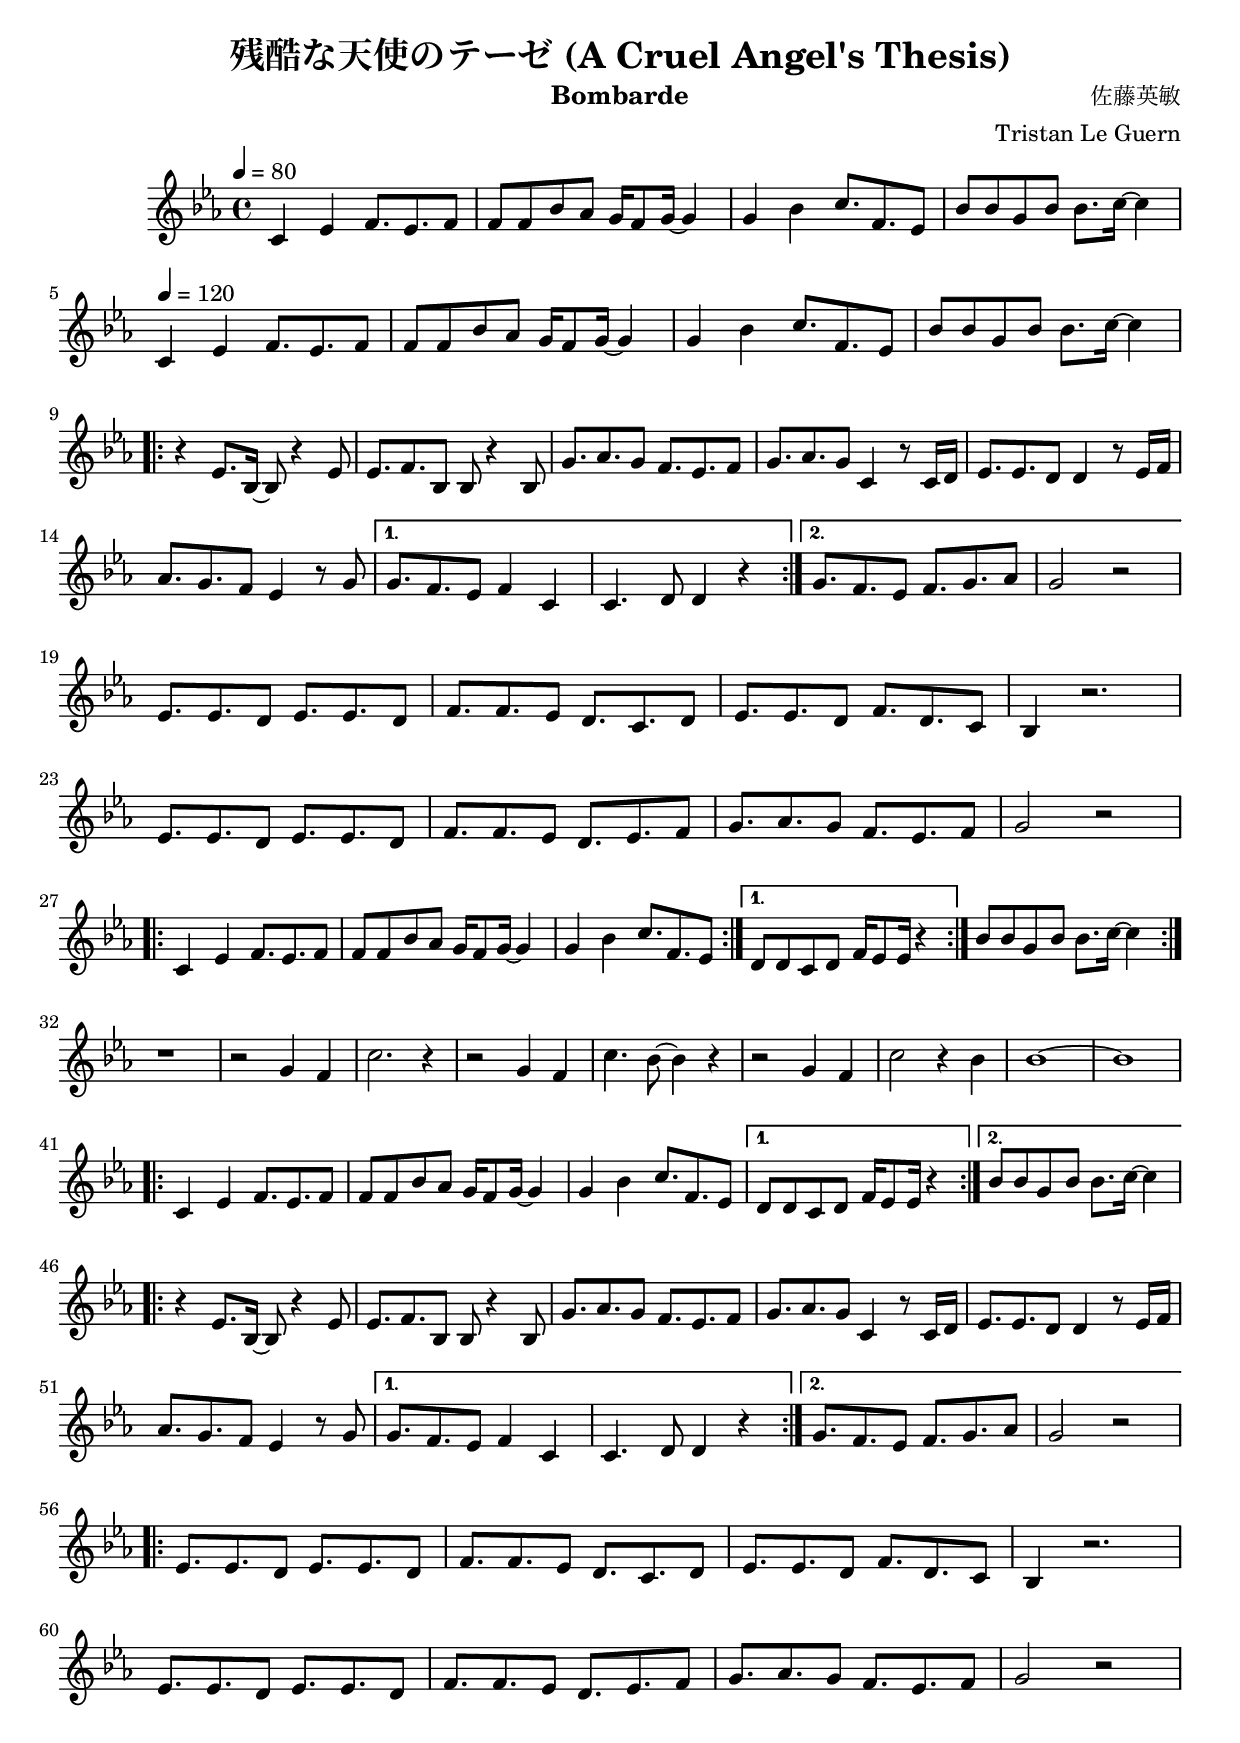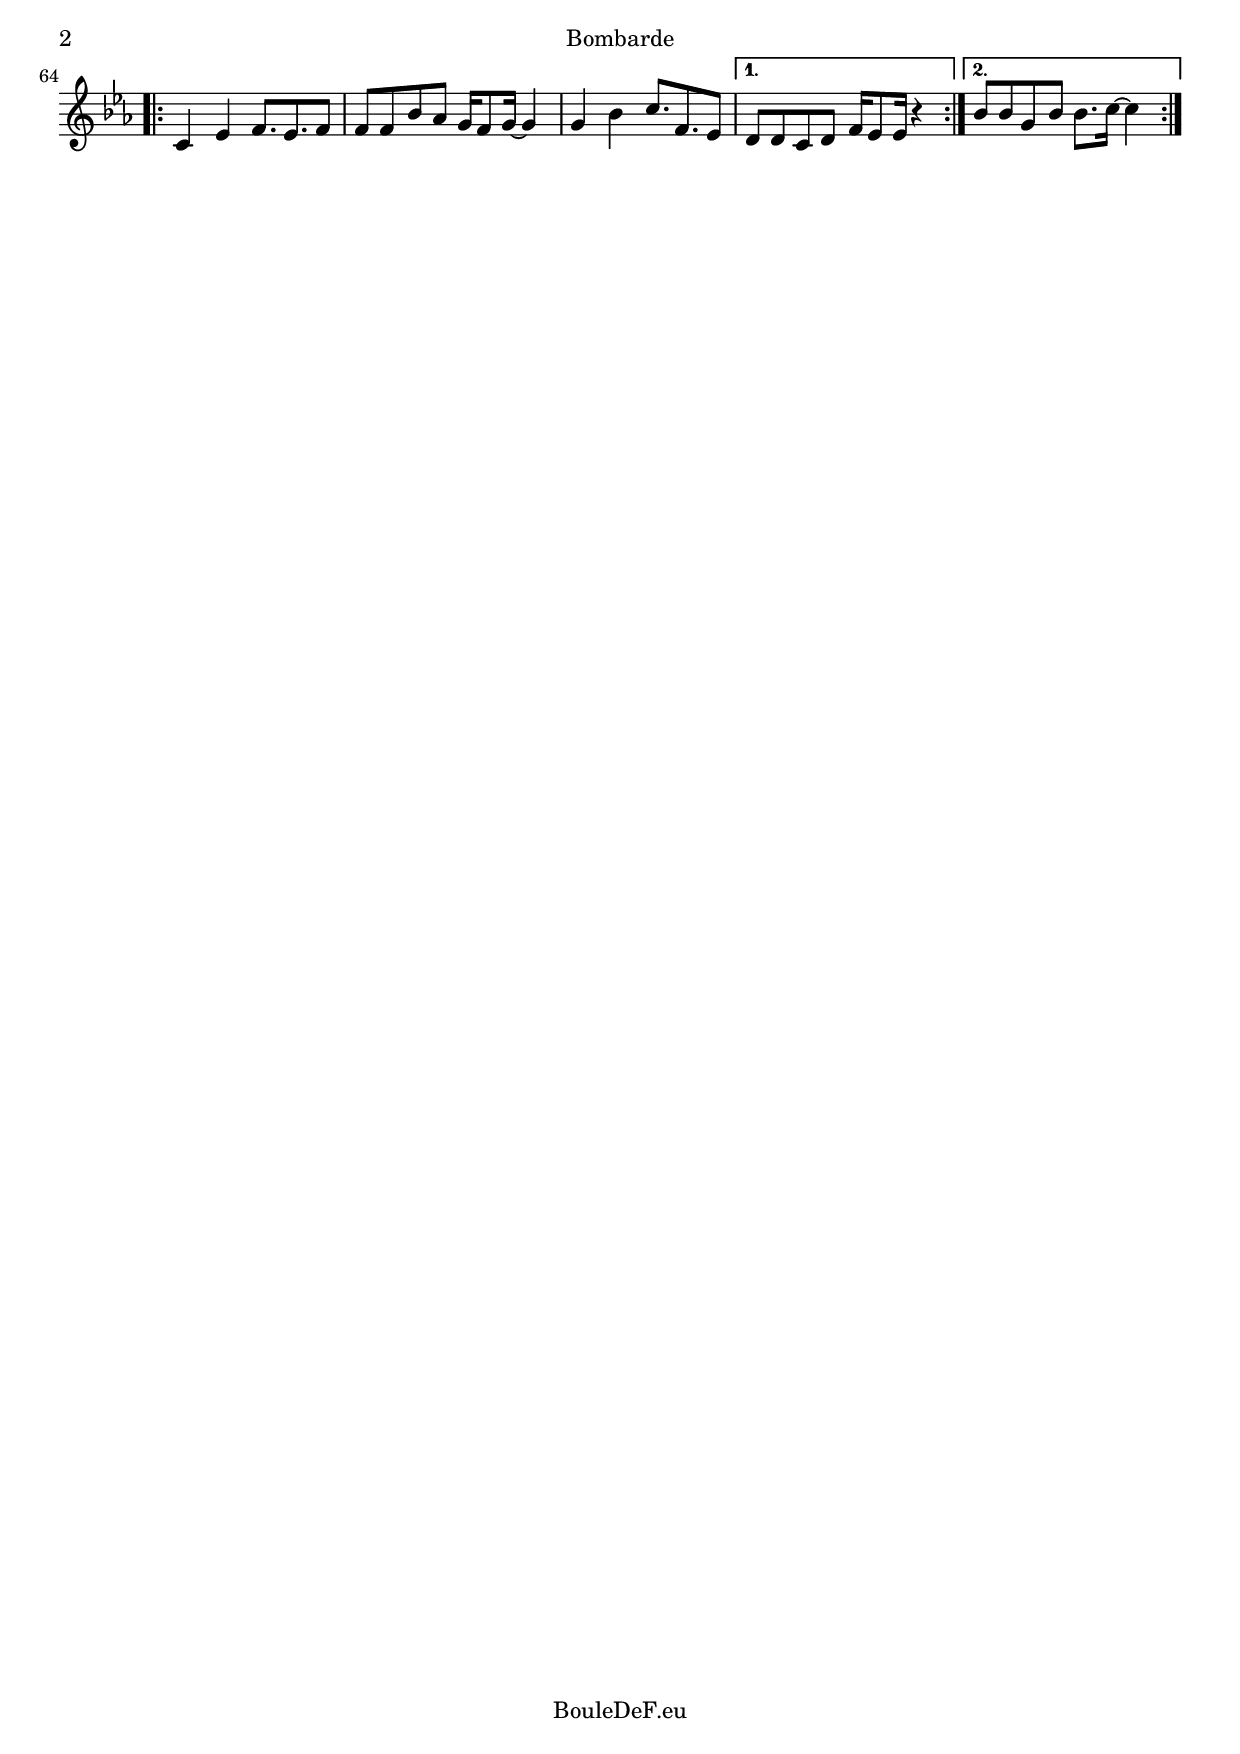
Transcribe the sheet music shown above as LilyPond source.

\version "2.16.0"
\include "italiano.ly"

\header {
	title = "残酷な天使のテーゼ (A Cruel Angel's Thesis)"
	composer = "佐藤英敏"
	arranger = "Tristan Le Guern"
	instrument = "Bombarde"
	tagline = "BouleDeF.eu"
}

intro = \relative si {
	do4 mib fa8. mib8. fa8
	| fa fa sib lab sol16 fa8 sol16~ sol4
	| sol sib do8. fa,8. mib8
	| sib'8 sib sol sib sib8. do16~ do4
	\break
}

verse = \relative si {
	\repeat volta 2 {
		r4 mib8. sib16~ sib8 r4 mib8
		| mib8. fa sib,8 sib8 r4 sib8
		| sol'8. lab sol8 fa8. mib fa8
		| sol8. lab sol8 do,4 r8 do16 re
		| mib8. mib re8 re4 r8 mib16 fa
		| lab8. sol fa8 mib4 r8 sol8
	}
	\alternative {
		{| sol8. fa mib8 fa4 do | do4. re8 re4 r4}
		{| sol8. fa mib8 fa8. sol lab8 | sol2 r2}
	}
	\break
}

prechorus = \relative si {
	mib8. mib re8 mib8. mib re8
	| fa8. fa mib8 re8. do re8
	| mib8. mib re8 fa8. re do8
	| sib4 r2.
	| mib8. mib re8 mib8. mib re8
	| fa8. fa mib8 re8. mib fa8
	| sol8. lab sol8 fa8. mib fa8
	| sol2 r2
	\break
}

triplechorus = \relative si {
	% Hackish way to choose the alternative number ...
	\set Score.repeatCommands = #(list 'start-repeat)
	do4 mib fa8. mib8. fa8
	| fa fa sib lab sol16 fa8 sol16~ sol4
	| sol sib do8. fa,8. mib8
	\set Score.repeatCommands = #'((volta #f) (volta "1.") end-repeat)
	| re8 re do re fa16 mib8 mib16 r4
	\set Score.repeatCommands = #'((volta #f) (volta "2-3.") end-repeat)
	| sib'8 sib sol sib sib8. do16~ do4
	\set Score.repeatCommands = #'((volta #f))
	\set Score.repeatCommands = #(list 'end-repeat)
	\break
}

weirdsolo = \relative si {
	r1
	| r2 sol'4 fa
	| do'2. r4
	| r2 sol4 fa
	| do'4. sib8~ sib4 r4
	| r2 sol4 fa4
	| do'2 r4 sib4
	| sib1~
	| sib1
	\break
}

chorus = \relative si {
	\repeat volta 2 {
		do4 mib fa8. mib8. fa8
		| fa fa sib lab sol16 fa8 sol16~ sol4
		| sol sib do8. fa,8. mib8
	}
	\alternative {
		{| re8 re do re fa16 mib8 mib16 r4}
		{| sib'8 sib sol sib sib8. do16~ do4}
	}
}

\score {
	\new Staff {
		\clef "treble"
		\key mib \major
		\time 4/4

		\tempo 4 = 80
		\intro

		\tempo 4 = 120
		\intro

		\verse
		\prechorus
		\triplechorus
		\weirdsolo
		\chorus
		\verse

		\repeat volta 2 {
			\prechorus
			\chorus
		}
	}
	\layout {
		\context {
		\Staff
		\override TimeSignature #'break-visibility = #'#(#f #f #t)
		}
	}
}
